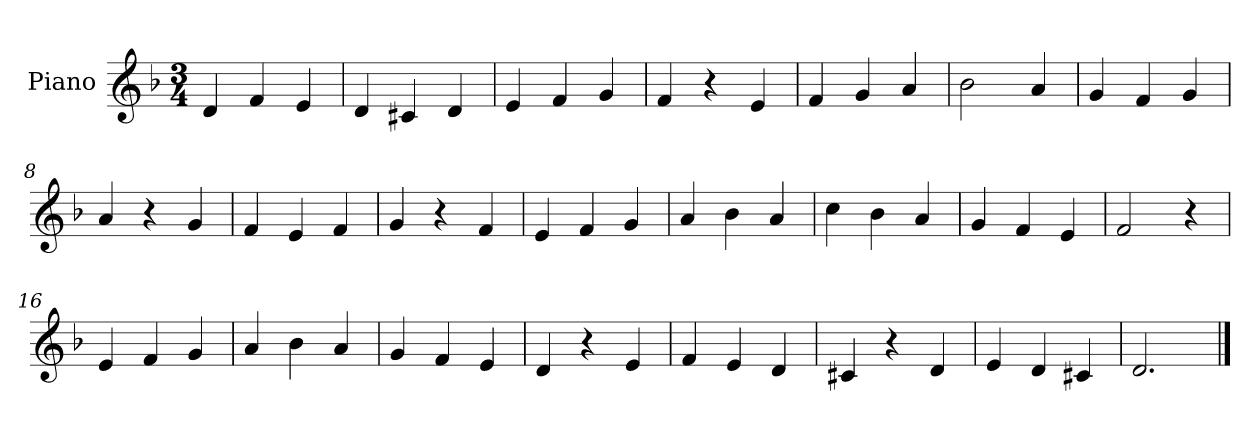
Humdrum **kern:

**kern
*part1
*staff1
*I"Piano
*I'Pno.
*clefG2
*k[b-]
*M3/4
*MM120
=1
4d/
4f/
4e/
=2
4d/
4c#X/
4d/
=3
4e/
4f/
4g/
=4
4f/
4r
4e/
=5
4f/
4g/
4a/
=6
2b-\
4a/
=7
4g/
4f/
4g/
=8
4a/
4r
4g/
=9
4f/
4e/
4f/
=10
4g/
4r
4f/
=11
4e/
4f/
4g/
=12
4a/
4b-\
4a/
=13
4cc\
4b-\
4a/
!!LO:LB:g=z
=14
4g/
4f/
4e/
=15
2f/
4r
=16
4e/
4f/
4g/
=17
4a/
4b-\
4a/
=18
4g/
4f/
4e/
=19
4d/
4r
4e/
=20
4f/
4e/
4d/
=21
4c#X/
4r
4d/
=22
4e/
4d/
4c#X/
=23
2.d/
==
*-
